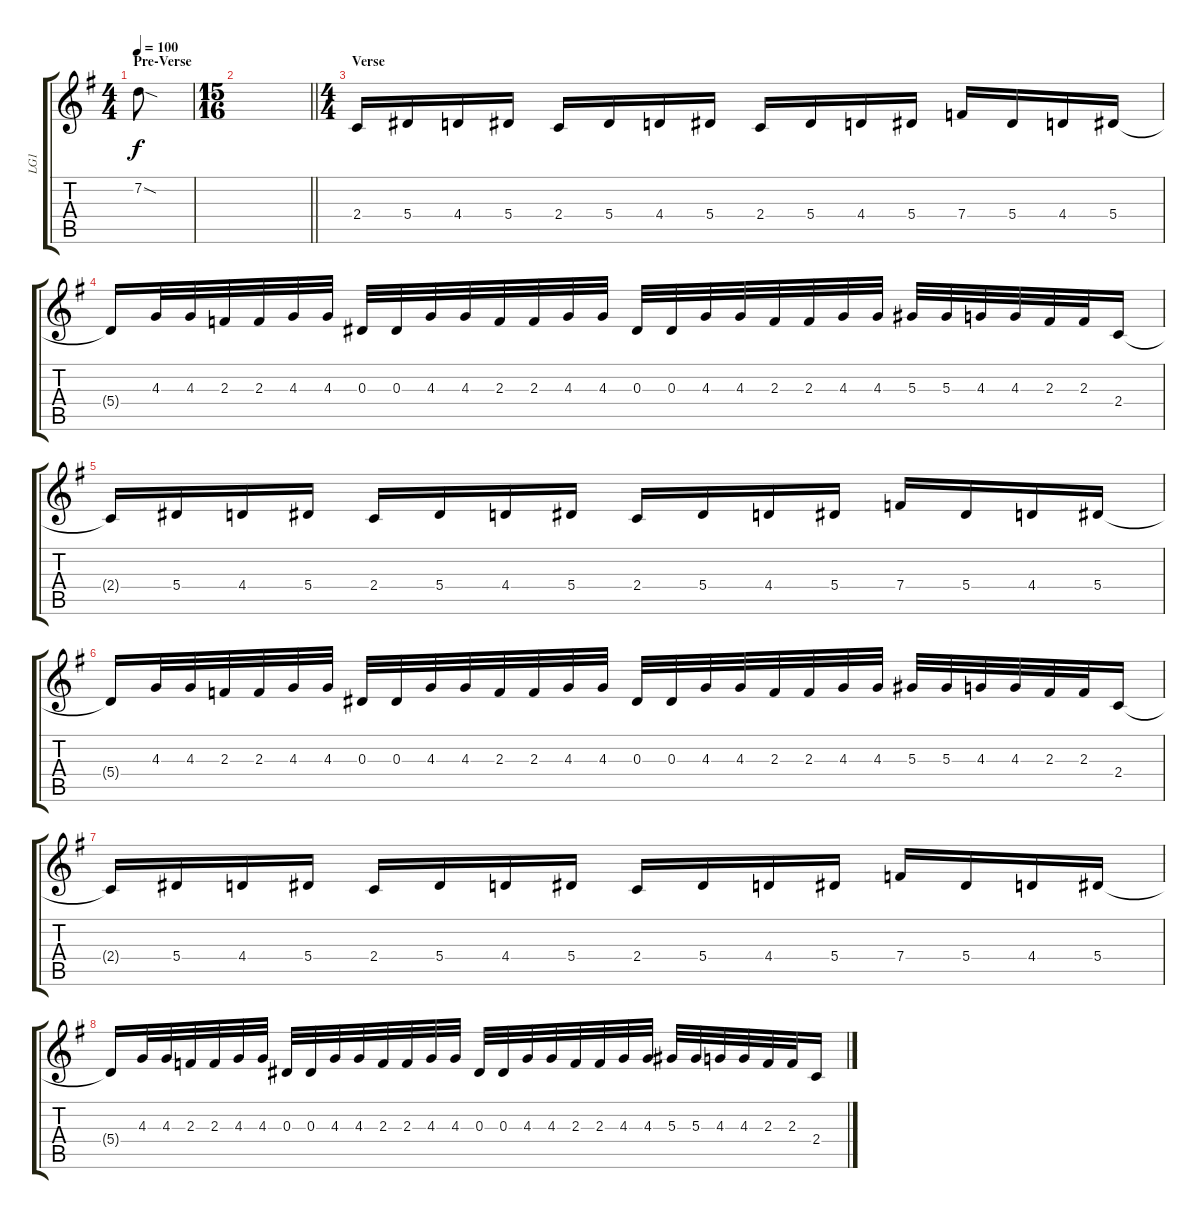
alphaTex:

\track ("LG1" "LG1") {instrument distortionguitar}
\staff {score tabs}
\tuning (C4 G3 Eb3 Bb2 F2 C2) {hide}
\ts (4 4)
\section ("" "Pre-Verse")
\tempo 100
\clef g2
\ks eminor
7.2{sod t}.8{dy f} |
\ts (15 16)
\barLineRight lightlight
|
\ts (4 4)
\section ("" "Verse")
2.4.16{balance 16} 5.4.16 4.4.16 5.4.16 2.4.16 5.4.16 4.4.16 5.4.16 2.4.16 5.4.16 4.4.16 5.4.16 7.4.16 5.4.16 4.4.16 5.4.16 |
5.4{t}.16 4.3.32 4.3.32 2.3.32 2.3.32 4.3.32 4.3.32 0.3.32 0.3.32 4.3.32 4.3.32 2.3.32 2.3.32 4.3.32 4.3.32 0.3.32 0.3.32 4.3.32 4.3.32 2.3.32 2.3.32 4.3.32 4.3.32 5.3.32 5.3.32 4.3.32 4.3.32 2.3.32 2.3.32 2.4.16 |
2.4{t}.16 5.4.16 4.4.16 5.4.16 2.4.16 5.4.16 4.4.16 5.4.16 2.4.16 5.4.16 4.4.16 5.4.16 7.4.16 5.4.16 4.4.16 5.4.16 |
5.4{t}.16 4.3.32 4.3.32 2.3.32 2.3.32 4.3.32 4.3.32 0.3.32 0.3.32 4.3.32 4.3.32 2.3.32 2.3.32 4.3.32 4.3.32 0.3.32 0.3.32 4.3.32 4.3.32 2.3.32 2.3.32 4.3.32 4.3.32 5.3.32 5.3.32 4.3.32 4.3.32 2.3.32 2.3.32 2.4.16 |
2.4{t}.16 5.4.16 4.4.16 5.4.16 2.4.16 5.4.16 4.4.16 5.4.16 2.4.16 5.4.16 4.4.16 5.4.16 7.4.16 5.4.16 4.4.16 5.4.16 |
5.4{t}.16 4.3.32 4.3.32 2.3.32 2.3.32 4.3.32 4.3.32 0.3.32 0.3.32 4.3.32 4.3.32 2.3.32 2.3.32 4.3.32 4.3.32 0.3.32 0.3.32 4.3.32 4.3.32 2.3.32 2.3.32 4.3.32 4.3.32 5.3.32 5.3.32 4.3.32 4.3.32 2.3.32 2.3.32 2.4.16
